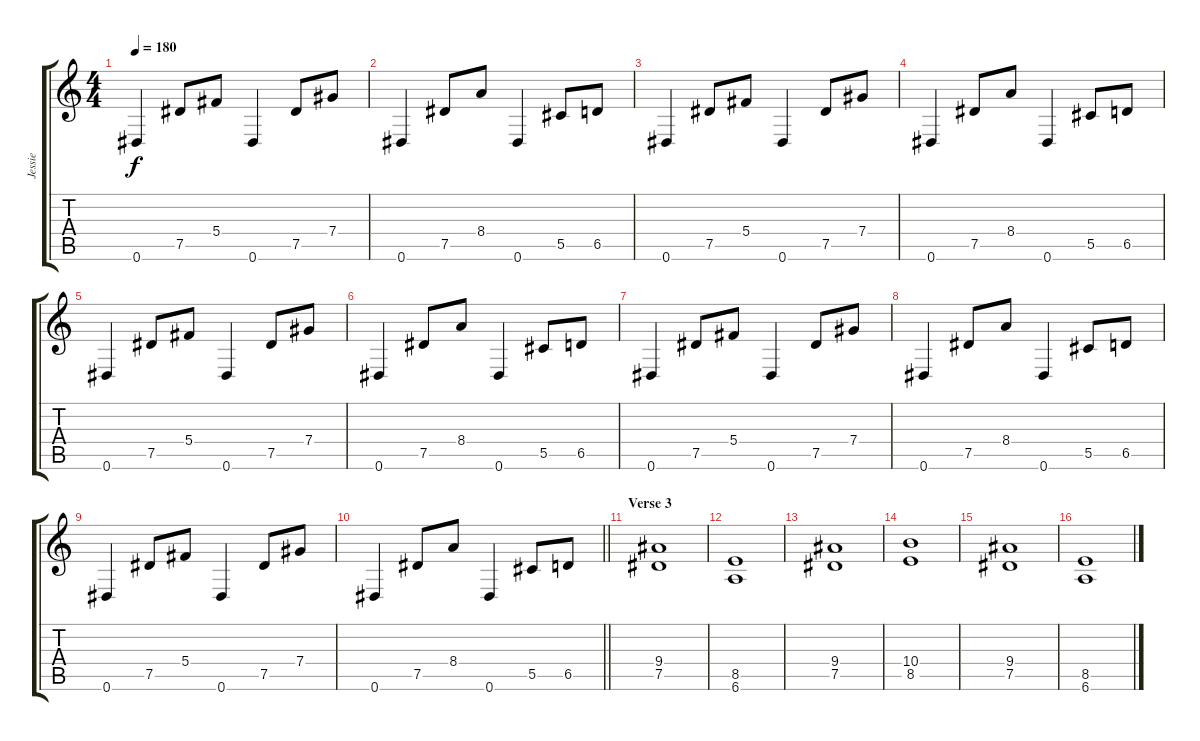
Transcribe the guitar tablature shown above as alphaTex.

\track ("Jessie" "Jessie") {instrument overdrivenguitar}
\staff {score tabs}
\tuning (Eb4 Bb3 Gb3 Db3 Ab2 Eb2) {hide}
\ts (4 4)
\tempo 180
\clef g2
\ks c
0.6.4{dy f} 7.5.8 5.4.8 0.6.4 7.5.8 7.4.8 |
0.6.4 7.5.8 8.4.8 0.6.4 5.5.8 6.5.8 |
0.6.4 7.5.8 5.4.8 0.6.4 7.5.8 7.4.8 |
0.6.4 7.5.8 8.4.8 0.6.4 5.5.8 6.5.8 |
0.6.4 7.5.8 5.4.8 0.6.4 7.5.8 7.4.8 |
0.6.4 7.5.8 8.4.8 0.6.4 5.5.8 6.5.8 |
0.6.4 7.5.8 5.4.8 0.6.4 7.5.8 7.4.8 |
0.6.4 7.5.8 8.4.8 0.6.4 5.5.8 6.5.8 |
0.6.4 7.5.8 5.4.8 0.6.4 7.5.8 7.4.8 |
\barLineRight lightlight
0.6.4 7.5.8 8.4.8 0.6.4 5.5.8 6.5.8 |
\section ("" "Verse 3")
(9.4 7.5).1 |
(8.5 6.6).1 |
(9.4 7.5).1 |
(10.4 8.5).1 |
(9.4 7.5).1 |
(8.5 6.6).1
